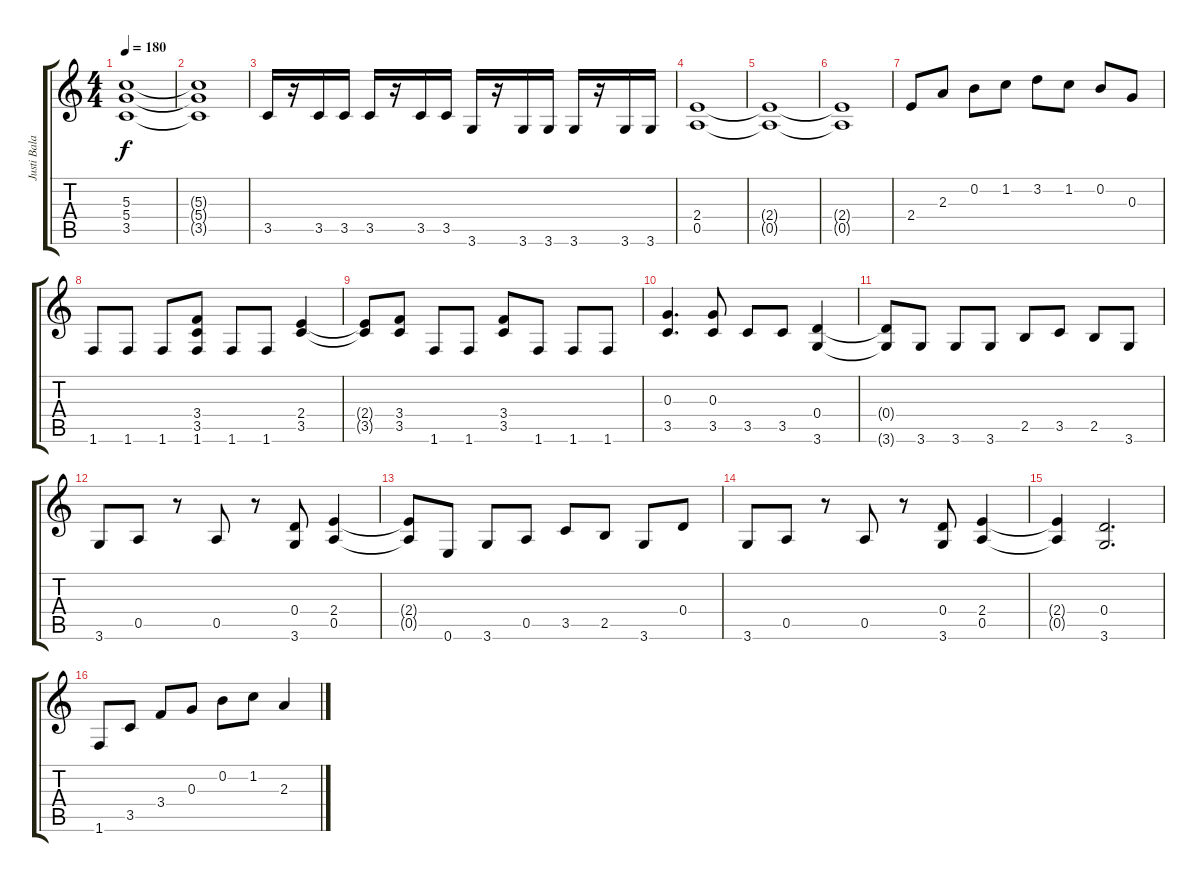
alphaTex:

\track ("Justi Bala" "Justi Bala") {instrument distortionguitar}
\staff {score tabs}
\tuning (E4 B3 G3 D3 A2 E2) {hide}
\ts (4 4)
\tempo 180
\clef g2
\ks c
(5.3{t} 5.4{t} 3.5{t}).1{dy f} |
(5.3{t} 5.4{t} 3.5{t}).1 |
3.5.16 r.16 3.5.16 3.5.16 3.5.16 r.16 3.5.16 3.5.16 3.6.16 r.16 3.6.16 3.6.16 3.6.16 r.16 3.6.16 3.6.16 |
(2.4 0.5).1 |
(2.4{t} 0.5{t}).1 |
(2.4{t} 0.5{t}).1 |
2.4.8 2.3.8 0.2.8 1.2.8 3.2.8 1.2.8 0.2.8 0.3.8 |
1.6.8 1.6.8 1.6.8 (3.4 3.5 1.6).8 1.6.8 1.6.8 (2.4 3.5).4 |
(2.4{t} 3.5{t}).8 (3.4 3.5).8 1.6.8 1.6.8 (3.4 3.5).8 1.6.8 1.6.8 1.6.8 |
(0.3 3.5).4{d} (0.3 3.5).8 3.5.8 3.5.8 (0.4 3.6).4 |
(0.4{t} 3.6{t}).8 3.6.8 3.6.8 3.6.8 2.5.8 3.5.8 2.5.8 3.6.8 |
3.6.8 0.5.8 r.8 0.5.8 r.8 (0.4 3.6).8 (2.4 0.5).4 |
(2.4{t} 0.5{t}).8 0.6.8 3.6.8 0.5.8 3.5.8 2.5.8 3.6.8 0.4.8 |
3.6.8 0.5.8 r.8 0.5.8 r.8 (0.4 3.6).8 (2.4 0.5).4 |
(2.4{t} 0.5{t}).4 (0.4 3.6).2{d} |
1.6.8 3.5.8 3.4.8 0.3.8 0.2.8 1.2.8 2.3.4
